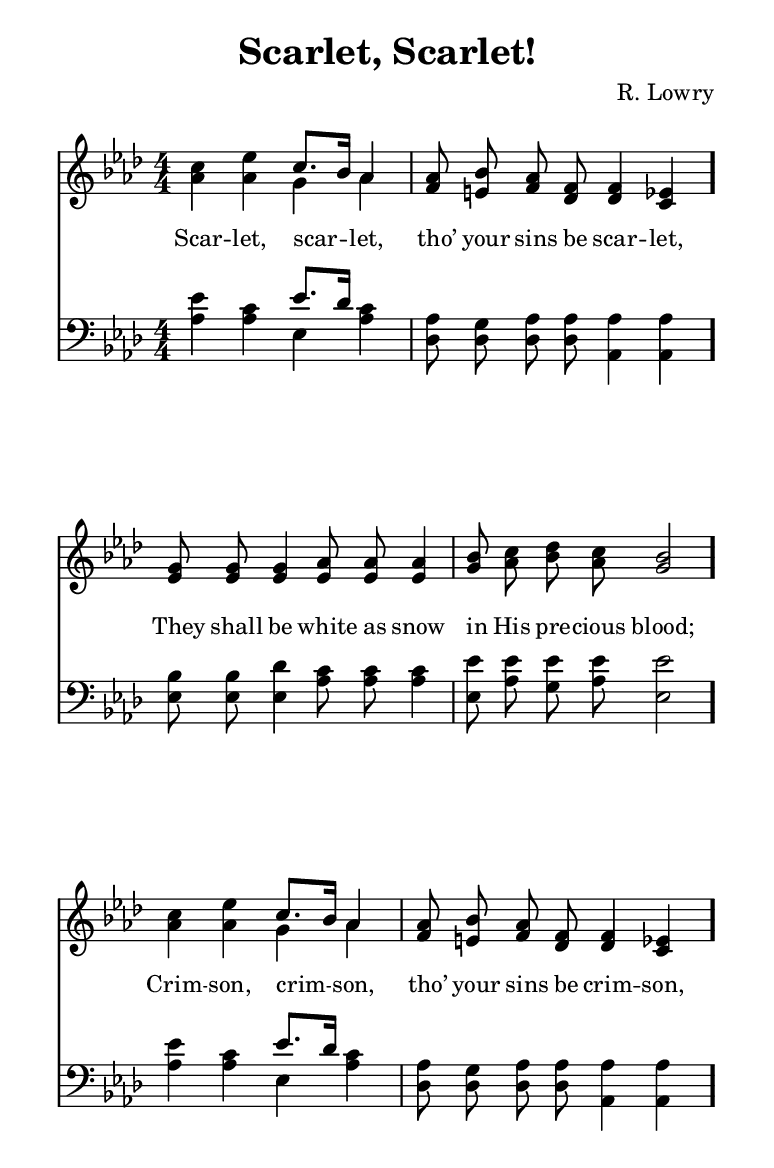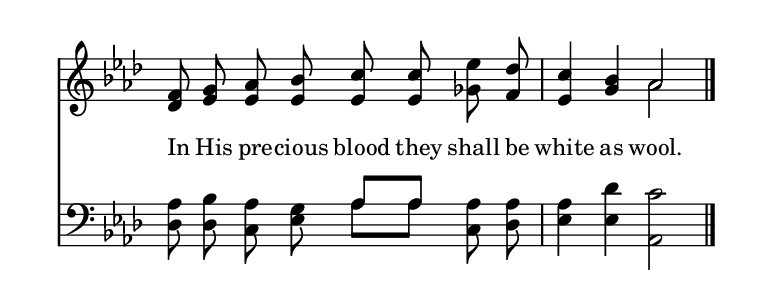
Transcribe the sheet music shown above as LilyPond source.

\include "common/global.ily"
\paper {
  \include "common/paper.ily"
  ragged-last-bottom = ##t
}

\header{
  hymnnumber = "187"
  title = "Scarlet, Scarlet!"
  tunename = ""
  meter = ""
  poet = ""
  composer = "R. Lowry"
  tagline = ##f
}

global = {
  \include "common/overrides.ily"
  \override Staff.TimeSignature.style = #'numbered
  \time 4/4
  \override Score.MetronomeMark.transparent = ##t % hide all fermata changes too
  \tempo 4=80
  \key aes \major
  \autoBeamOff
}

notesSoprano = {
\global
\relative c'' {

  c4 ees c8.[ bes16] aes4 | aes8 bes aes f f4 ees
  g8 g g4 aes8 aes aes4 | bes8 c des c bes2 |
  c4 ees c8.[ bes16] aes4 | aes8 bes aes f f4 ees
  f8 g aes bes c c ees des | c4 bes aes2 |

  \bar "|."

}
}

notesAlto = {
\global
\relative e' {

  aes4 aes g aes | f8 e f des des4 c |
  ees8 ees ees4 ees8 ees ees4 | g8 aes bes aes g2 |
  aes4 aes g aes | f8 e f des des4 c |
  des8 ees ees ees ees ees ges f | ees4 g aes2 |

}
}

notesTenor = {
\global
\relative a' {

  ees4 c ees8.[ des16] c4 | aes8 g aes aes aes4 aes |
  bes8 bes des4 c8 c c4 | ees8 ees ees ees ees2 |
  ees4 c ees8.[ des16] c4 | aes8 g aes aes aes4 aes |
  aes8 bes aes g aes aes aes aes | aes4 des c2 |

}
}

notesBass = {
\global
\relative f {

  aes4 aes ees aes | des,8 des des des aes4 aes |
  ees'8 ees ees4 aes8 aes aes4 | ees8 aes g aes ees2 |
  aes4 aes ees aes | des,8 des des des aes4 aes |
  des8 des c ees aes aes c, des | ees4 ees aes,2 |

}
}

wordsA = \lyricmode {

Scar -- let, scar -- let, tho’ your sins be scar -- let, \bar "."
They shall be white as snow in His pre -- cious blood; \bar "."
Crim -- son, crim -- son, tho’ your sins be crim -- son, \bar "."
In His pre -- cious blood they shall be white as wool. \bar "."

}

\score {
  \context ChoirStaff <<
    \context Staff = upper <<
      \set ChoirStaff.systemStartDelimiter = #'SystemStartBar
      \partcombine #'(2 . 9) \notesSoprano \notesAlto
      \context NullVoice = sopranos { \voiceOne << \notesSoprano >> }
      \context NullVoice = altos { \voiceTwo << \notesAlto >> }
      \context Lyrics = one   \lyricsto sopranos \wordsA
    >>
    \context Staff = men <<
      \clef bass
      \partcombine #'(2 . 9) \notesTenor \notesBass
      \context NullVoice = tenors { \voiceOne << \notesTenor >> }
      \context NullVoice = basses { \voiceTwo << \notesBass >> }
    >>
  >>
  \layout {
    \include "common/layout.ily"
  }
  \midi{
    \include "common/midi.ily"
  }
}

\version "2.19.49"  % necessary for upgrading to future LilyPond versions.

% vi:set et ts=2 sw=2 ai nocindent syntax=lilypond:
